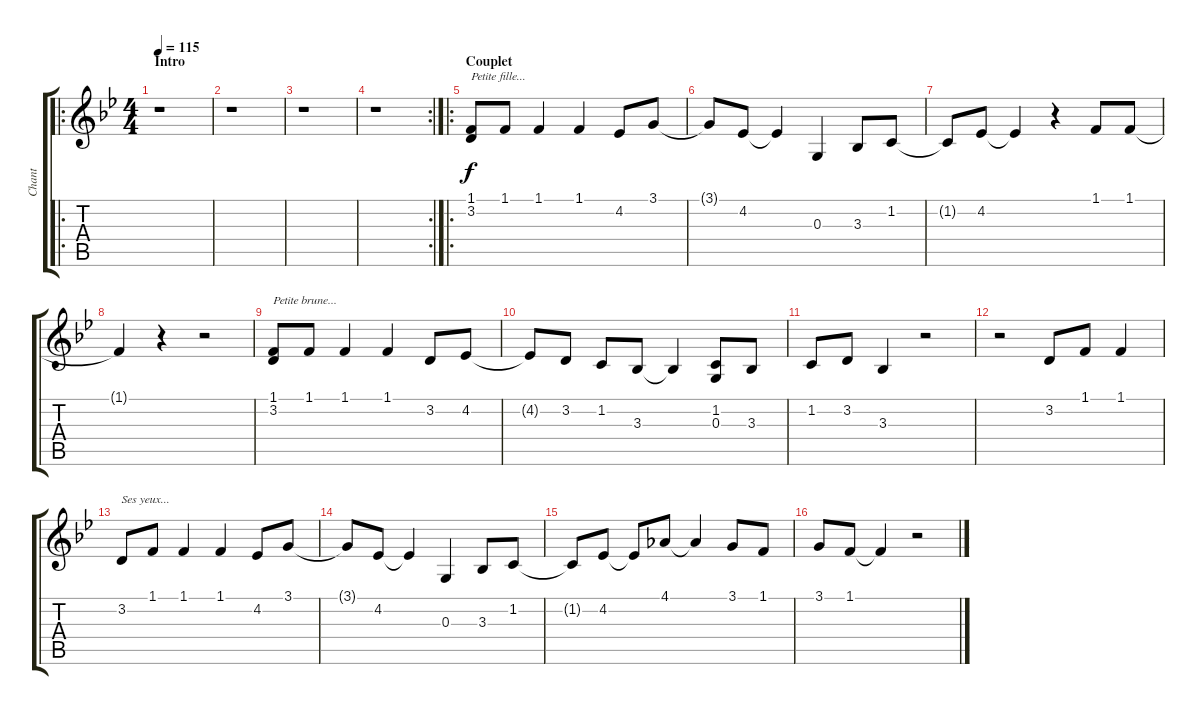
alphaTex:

\track ("Chant" "Chant") {instrument harmonica}
\staff {score tabs}
\tuning (E4 B3 G3 D3 A2 E2) {hide}
\ro
\ts (4 4)
\section ("" "Intro")
\tempo 115
\clef g2
\ks bb
r.1{dy f instrument harmonica} |
r.1 |
r.1 |
\rc 2
r.1 |
\ro
\section ("" "Couplet")
(1.1 3.2).8{txt "Petite fille..."} 1.1.8 1.1.4 1.1.4 4.2.8 3.1.8 |
3.1{t}.8 4.2.8 4.2{t}.4 0.3.4 3.3.8 1.2.8 |
1.2{t}.8 4.2.8 4.2{t}.4 r.4 1.1.8 1.1.8 |
1.1{t}.4 r.4 r.2 |
(1.1 3.2).8{txt "Petite brune..."} 1.1.8 1.1.4 1.1.4 3.2.8 4.2.8 |
4.2{t}.8 3.2.8 1.2.8 3.3.8 3.3{t}.4 (1.2 0.3).8 3.3.8 |
1.2.8 3.2.8 3.3.4 r.2 |
r.2 3.2.8 1.1.8 1.1.4 |
3.2.8{txt "Ses yeux..."} 1.1.8 1.1.4 1.1.4 4.2.8 3.1.8 |
3.1{t}.8 4.2.8 4.2{t}.4 0.3.4 3.3.8 1.2.8 |
1.2{t}.8 4.2.8 4.2{t}.8 4.1.8 4.1{t}.4 3.1.8 1.1.8 |
3.1.8 1.1.8 1.1{t}.4 r.2
